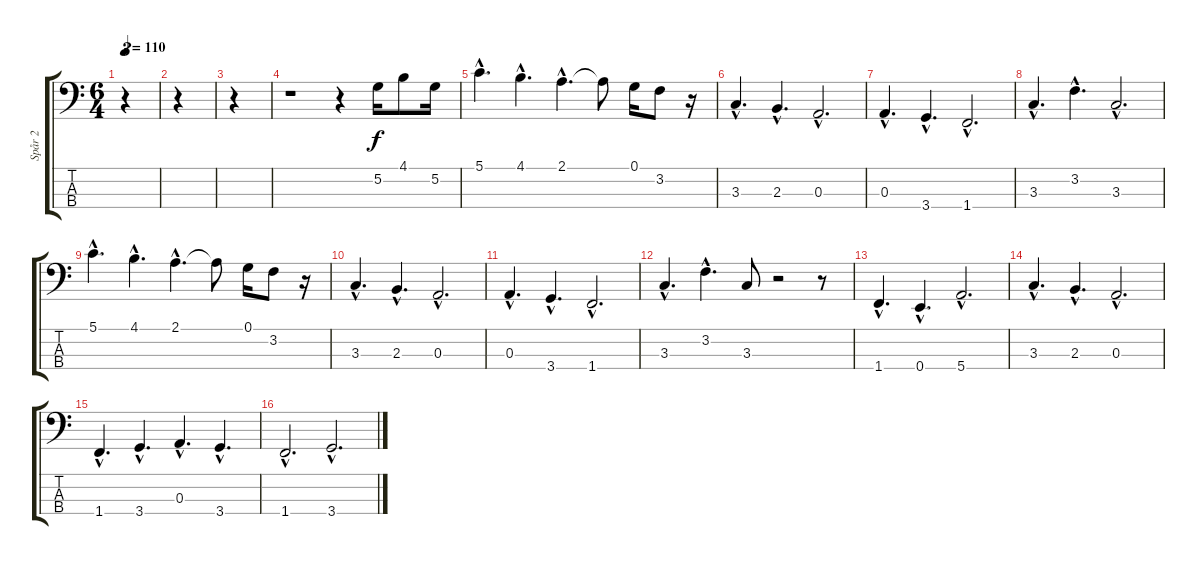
\track ("Spår 2" "Spår 2") {instrument acousticbass}
\staff {score tabs}
\tuning (G2 D2 A1 E1) {hide}
\ts (6 4)
\tempo 110
\clef f4
\ks c
r.4{tu (3 2) dy f instrument acousticbass} |
r.4 |
r.4 |
r.1 r.4 5.2.16 4.1.8 5.2.16 |
5.1{hac}.4{d} 4.1{hac}.4{d} 2.1{hac}.4{d} 2.1{t}.8 0.1.16 3.2.8 r.16 |
3.3{hac}.4{d} 2.3{hac}.4{d} 0.3{hac}.2{d} |
0.3{hac}.4{d} 3.4{hac}.4{d} 1.4{hac}.2{d} |
3.3{hac}.4{d} 3.2{hac}.4{d} 3.3{hac}.2{d} |
5.1{hac}.4{d} 4.1{hac}.4{d} 2.1{hac}.4{d} 2.1{t}.8 0.1.16 3.2.8 r.16 |
3.3{hac}.4{d} 2.3{hac}.4{d} 0.3{hac}.2{d} |
0.3{hac}.4{d} 3.4{hac}.4{d} 1.4{hac}.2{d} |
3.3{hac}.4{d} 3.2{hac}.4{d} 3.3.8 r.2 r.8 |
1.4{hac}.4{d} 0.4{hac}.4{d} 5.4{hac}.2{d} |
3.3{hac}.4{d} 2.3{hac}.4{d} 0.3{hac}.2{d} |
1.4{hac}.4{d} 3.4{hac}.4{d} 0.3{hac}.4{d} 3.4{hac}.4{d} |
1.4{hac}.2{d} 3.4{hac}.2{d}
